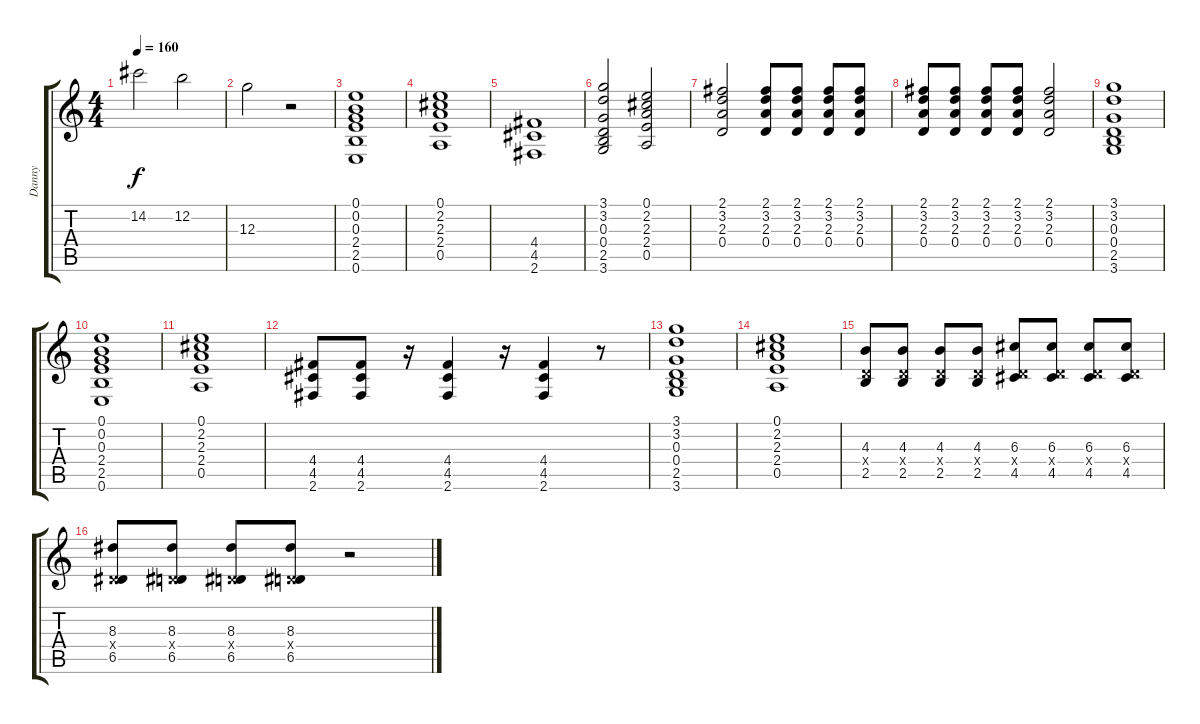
\track ("Danny" "Danny") {instrument distortionguitar}
\staff {score tabs}
\tuning (E4 B3 G3 D3 A2 E2) {hide}
\ts (4 4)
\tempo 160
\clef g2
\ks c
14.2.2{dy f} 12.2.2 |
12.3.2 r.2 |
(0.1 0.2 0.3 2.4 2.5 0.6).1 |
(0.1 2.2 2.3 2.4 0.5).1 |
(4.4 4.5 2.6).1 |
(3.1 3.2 0.3 0.4 2.5 3.6).2 (0.1 2.2 2.3 2.4 0.5).2 |
(2.1 3.2 2.3 0.4).2 (2.1 3.2 2.3 0.4).8 (2.1 3.2 2.3 0.4).8 (2.1 3.2 2.3 0.4).8 (2.1 3.2 2.3 0.4).8 |
(2.1 3.2 2.3 0.4).8 (2.1 3.2 2.3 0.4).8 (2.1 3.2 2.3 0.4).8 (2.1 3.2 2.3 0.4).8 (2.1 3.2 2.3 0.4).2 |
(3.1 3.2 0.3 0.4 2.5 3.6).1 |
(0.1 0.2 0.3 2.4 2.5 0.6).1 |
(0.1 2.2 2.3 2.4 0.5).1 |
(4.4 4.5 2.6).8 (4.4 4.5 2.6).8 r.16 (4.4 4.5 2.6).4 r.16 (4.4 4.5 2.6).4 r.8 |
(3.1 3.2 0.3 0.4 2.5 3.6).1 |
(0.1 2.2 2.3 2.4 0.5).1 |
(4.3 0.4{x} 2.5).8 (4.3 0.4{x} 2.5).8 (4.3 0.4{x} 2.5).8 (4.3 0.4{x} 2.5).8 (6.3 0.4{x} 4.5).8 (6.3 0.4{x} 4.5).8 (6.3 0.4{x} 4.5).8 (6.3 0.4{x} 4.5).8 |
(8.3 0.4{x} 6.5).8 (8.3 0.4{x} 6.5).8 (8.3 0.4{x} 6.5).8 (8.3 0.4{x} 6.5).8 r.2
